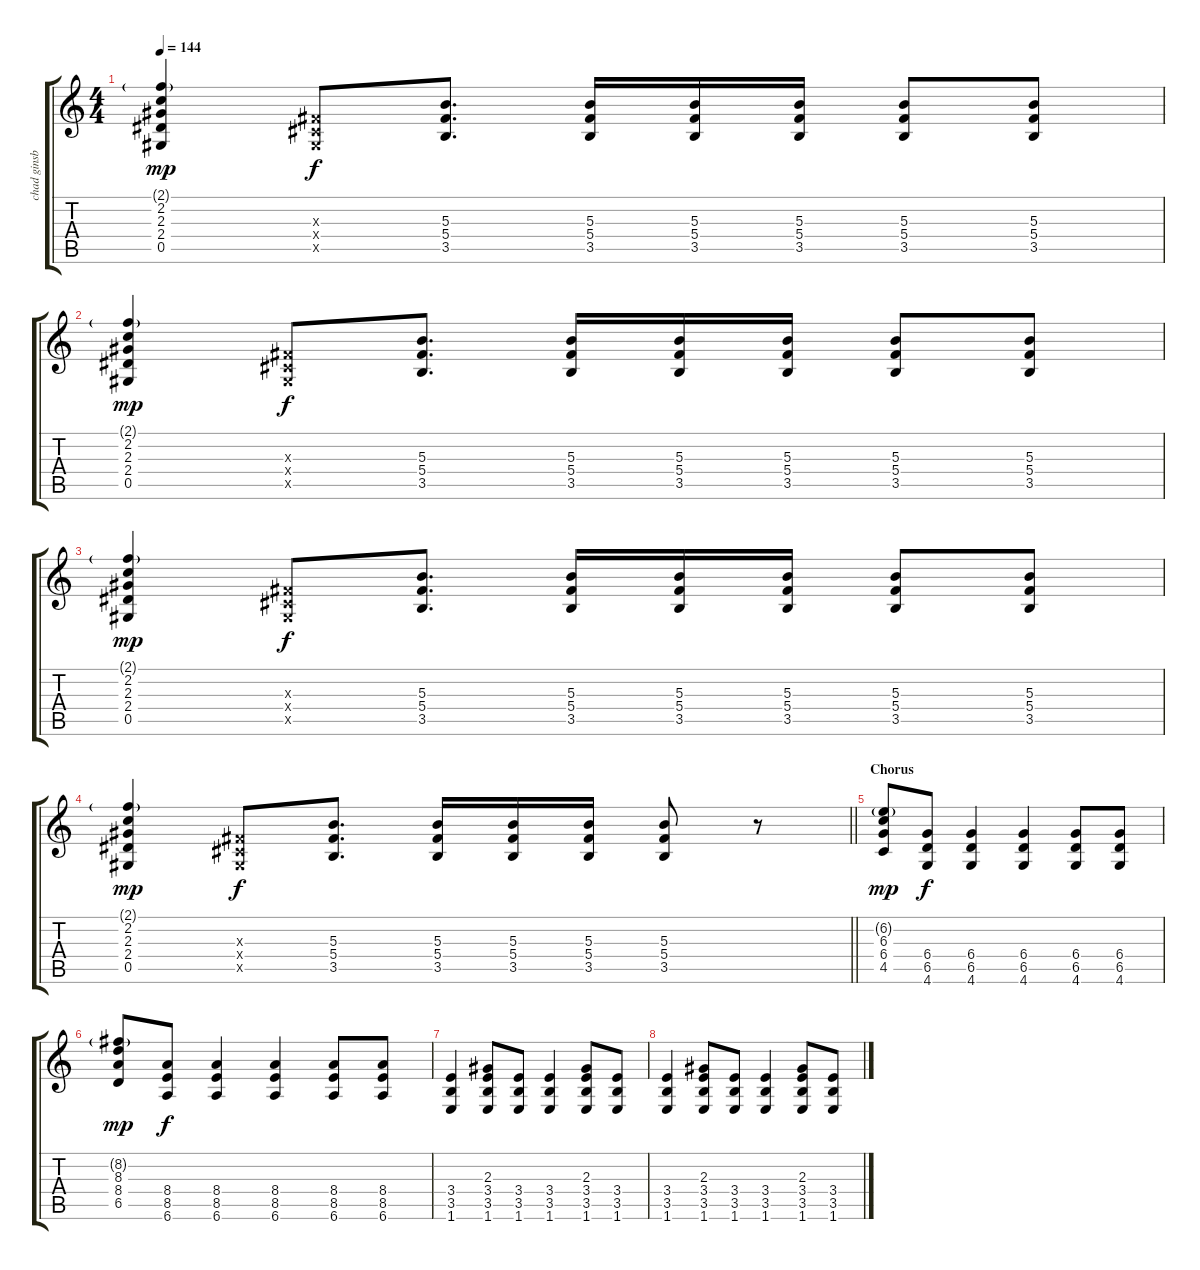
\track ("chad ginsburg 2" "chad ginsb") {instrument distortionguitar}
\staff {score tabs}
\tuning (Eb4 Bb3 Gb3 Db3 Ab2 Eb2) {hide}
\ts (4 4)
\tempo 144
\clef g2
\ks c
(2.1{g} 2.2 2.3 2.4 0.5).4{dy mp} (0.3{x} 0.4{x} 0.5{x}).8{dy f} (5.3 5.4 3.5).8{d} (5.3 5.4 3.5).16 (5.3 5.4 3.5).16 (5.3 5.4 3.5).16 (5.3 5.4 3.5).8 (5.3 5.4 3.5).8 |
(2.1{g} 2.2 2.3 2.4 0.5).4{dy mp} (0.3{x} 0.4{x} 0.5{x}).8{dy f} (5.3 5.4 3.5).8{d} (5.3 5.4 3.5).16 (5.3 5.4 3.5).16 (5.3 5.4 3.5).16 (5.3 5.4 3.5).8 (5.3 5.4 3.5).8 |
(2.1{g} 2.2 2.3 2.4 0.5).4{dy mp} (0.3{x} 0.4{x} 0.5{x}).8{dy f} (5.3 5.4 3.5).8{d} (5.3 5.4 3.5).16 (5.3 5.4 3.5).16 (5.3 5.4 3.5).16 (5.3 5.4 3.5).8 (5.3 5.4 3.5).8 |
\barLineRight lightlight
(2.1{g} 2.2 2.3 2.4 0.5).4{dy mp} (0.3{x} 0.4{x} 0.5{x}).8{dy f} (5.3 5.4 3.5).8{d} (5.3 5.4 3.5).16 (5.3 5.4 3.5).16 (5.3 5.4 3.5).16 (5.3 5.4 3.5).8 r.8 |
\section ("" "Chorus")
(6.2{g} 6.3 6.4 4.5).8{dy mp} (6.4 6.5 4.6).8{dy f} (6.4 6.5 4.6).4 (6.4 6.5 4.6).4 (6.4 6.5 4.6).8 (6.4 6.5 4.6).8 |
(8.2{g} 8.3 8.4 6.5).8{dy mp} (8.4 8.5 6.6).8{dy f} (8.4 8.5 6.6).4 (8.4 8.5 6.6).4 (8.4 8.5 6.6).8 (8.4 8.5 6.6).8 |
(3.4 3.5 1.6).4 (2.3 3.4 3.5 1.6).8 (3.4 3.5 1.6).8 (3.4 3.5 1.6).4 (2.3 3.4 3.5 1.6).8 (3.4 3.5 1.6).8 |
(3.4 3.5 1.6).4 (2.3 3.4 3.5 1.6).8 (3.4 3.5 1.6).8 (3.4 3.5 1.6).4 (2.3 3.4 3.5 1.6).8 (3.4 3.5 1.6).8
